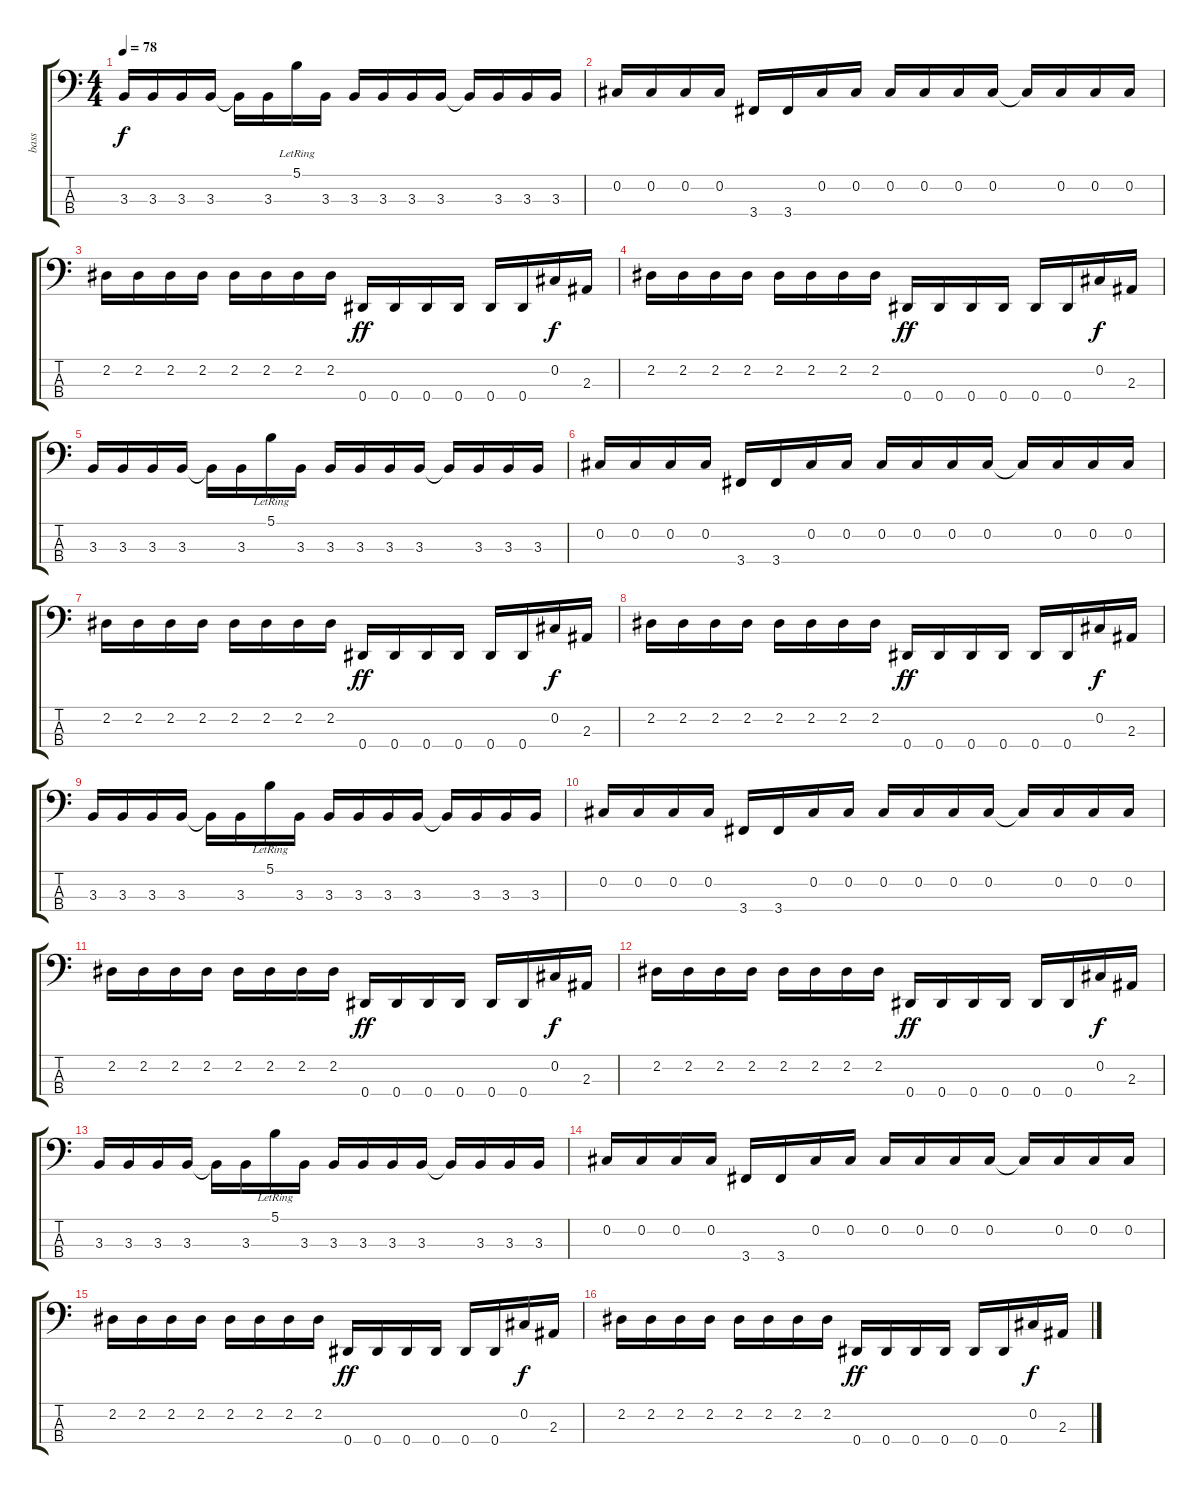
\track ("bass" "bass") {instrument electricbassfinger}
\staff {score tabs}
\tuning (Gb2 Db2 Ab1 Eb1) {hide}
\ts (4 4)
\tempo 78
\clef f4
\ks c
3.3.16{dy f} 3.3.16 3.3.16 3.3.16 3.3{t}.16 3.3.16 5.1{lr}.16 3.3.16 3.3.16 3.3.16 3.3.16 3.3.16 3.3{t}.16 3.3.16 3.3.16 3.3.16 |
0.2.16 0.2.16 0.2.16 0.2.16 3.4.16 3.4.16 0.2.16 0.2.16 0.2.16 0.2.16 0.2.16 0.2.16 0.2{t}.16 0.2.16 0.2.16 0.2.16 |
2.2.16 2.2.16 2.2.16 2.2.16 2.2.16 2.2.16 2.2.16 2.2.16 0.4.16{dy ff} 0.4.16 0.4.16 0.4.16 0.4.16 0.4.16 0.2.16{dy f} 2.3.16 |
2.2.16 2.2.16 2.2.16 2.2.16 2.2.16 2.2.16 2.2.16 2.2.16 0.4.16{dy ff} 0.4.16 0.4.16 0.4.16 0.4.16 0.4.16 0.2.16{dy f} 2.3.16 |
3.3.16 3.3.16 3.3.16 3.3.16 3.3{t}.16 3.3.16 5.1{lr}.16 3.3.16 3.3.16 3.3.16 3.3.16 3.3.16 3.3{t}.16 3.3.16 3.3.16 3.3.16 |
0.2.16 0.2.16 0.2.16 0.2.16 3.4.16 3.4.16 0.2.16 0.2.16 0.2.16 0.2.16 0.2.16 0.2.16 0.2{t}.16 0.2.16 0.2.16 0.2.16 |
2.2.16 2.2.16 2.2.16 2.2.16 2.2.16 2.2.16 2.2.16 2.2.16 0.4.16{dy ff} 0.4.16 0.4.16 0.4.16 0.4.16 0.4.16 0.2.16{dy f} 2.3.16 |
2.2.16 2.2.16 2.2.16 2.2.16 2.2.16 2.2.16 2.2.16 2.2.16 0.4.16{dy ff} 0.4.16 0.4.16 0.4.16 0.4.16 0.4.16 0.2.16{dy f} 2.3.16 |
3.3.16 3.3.16 3.3.16 3.3.16 3.3{t}.16 3.3.16 5.1{lr}.16 3.3.16 3.3.16 3.3.16 3.3.16 3.3.16 3.3{t}.16 3.3.16 3.3.16 3.3.16 |
0.2.16 0.2.16 0.2.16 0.2.16 3.4.16 3.4.16 0.2.16 0.2.16 0.2.16 0.2.16 0.2.16 0.2.16 0.2{t}.16 0.2.16 0.2.16 0.2.16 |
2.2.16 2.2.16 2.2.16 2.2.16 2.2.16 2.2.16 2.2.16 2.2.16 0.4.16{dy ff} 0.4.16 0.4.16 0.4.16 0.4.16 0.4.16 0.2.16{dy f} 2.3.16 |
2.2.16 2.2.16 2.2.16 2.2.16 2.2.16 2.2.16 2.2.16 2.2.16 0.4.16{dy ff} 0.4.16 0.4.16 0.4.16 0.4.16 0.4.16 0.2.16{dy f} 2.3.16 |
3.3.16 3.3.16 3.3.16 3.3.16 3.3{t}.16 3.3.16 5.1{lr}.16 3.3.16 3.3.16 3.3.16 3.3.16 3.3.16 3.3{t}.16 3.3.16 3.3.16 3.3.16 |
0.2.16 0.2.16 0.2.16 0.2.16 3.4.16 3.4.16 0.2.16 0.2.16 0.2.16 0.2.16 0.2.16 0.2.16 0.2{t}.16 0.2.16 0.2.16 0.2.16 |
2.2.16 2.2.16 2.2.16 2.2.16 2.2.16 2.2.16 2.2.16 2.2.16 0.4.16{dy ff} 0.4.16 0.4.16 0.4.16 0.4.16 0.4.16 0.2.16{dy f} 2.3.16 |
2.2.16 2.2.16 2.2.16 2.2.16 2.2.16 2.2.16 2.2.16 2.2.16 0.4.16{dy ff} 0.4.16 0.4.16 0.4.16 0.4.16 0.4.16 0.2.16{dy f} 2.3.16
